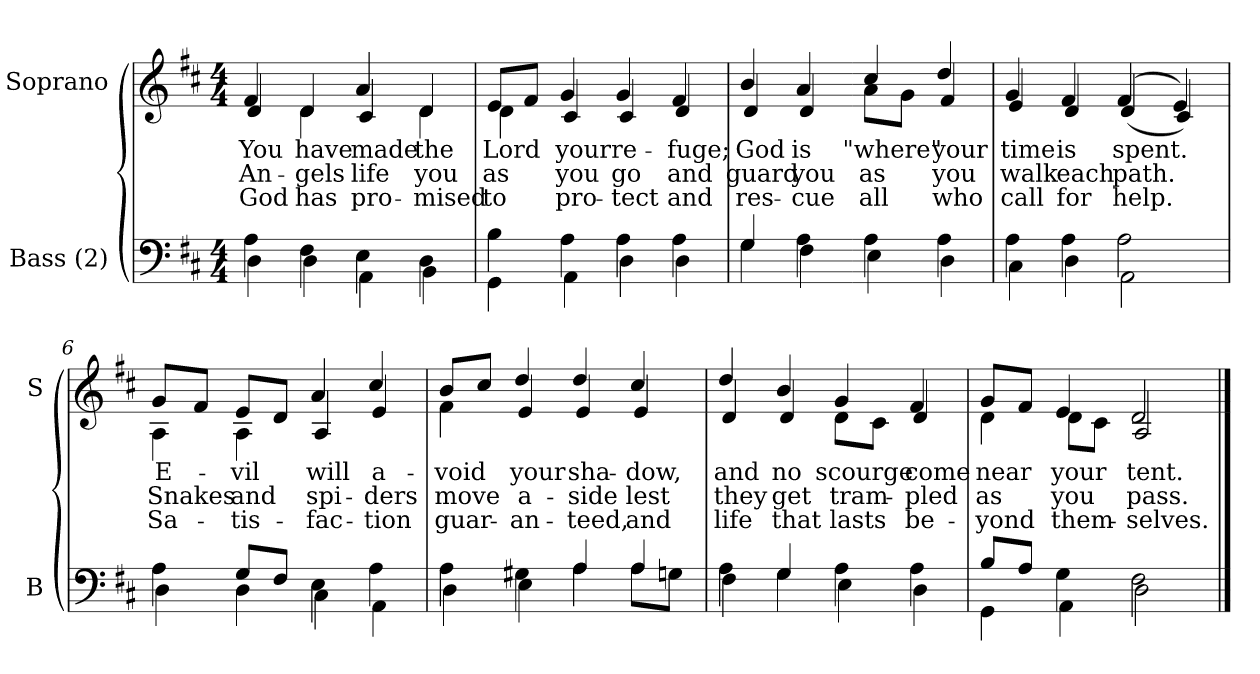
**kern	**kern	**text	**text	**text
*part2	*part1	*part1	*part1	*part1
*staff2	*staff1	*staff1	*staff1	*staff1
*I"Bass (2)	*I"Soprano	*	*	*
*I'B	*I'S	*	*	*
*clefF4	*clefG2	*	*	*
*k[f#c#]	*k[f#c#]	*	*	*
*M4/4	*M4/4	*	*	*
=1	=1	=1	=1	=1
*^	*	*	*	*
!	!	!LO:TX:b:i:t=Verse	!	!	!
!	!	!	!LO:LY:b	!LO:LY:b	!LO:LY:b
*	*	*^	*	*	*
4A\	4D\	4f#/	4d/	You	An-	God
!	!	!	!	!LO:LY:b	!LO:LY:b	!LO:LY:b
4F#\	4D\	4d/	4d\	have	-gels	has
!	!	!	!	!LO:LY:b	!LO:LY:b	!LO:LY:b
4E\	4AA\	4a/	4c#/	made	life	pro-
!	!	!	!	!LO:LY:b	!LO:LY:b	!LO:LY:b
4D\	4BB\	4d/	4d\	the	you	-mised
=2	=2	=2	=2	=2	=2	=2
!	!	!	!	!LO:LY:b	!LO:LY:b	!LO:LY:b
4B\	4GG\	8e/L	4d\	Lord	as	to
.	.	8f#/J	.	.	.	.
!	!	!	!	!LO:LY:b	!LO:LY:b	!LO:LY:b
4A\	4AA\	4g/	4c#/	your	you	pro-
!	!	!	!	!LO:LY:b	!LO:LY:b	!LO:LY:b
4A\	4D\	4g/	4c#/	re-	go	-tect
!	!	!	!	!LO:LY:b	!LO:LY:b	!LO:LY:b
4A\	4D\	4f#/	4d/	-fuge;	and	and
=3	=3	=3	=3	=3	=3	=3
!	!	!	!	!LO:LY:b	!LO:LY:b	!LO:LY:b
4G/	4G\	4b/	4d/	God	guard	res-
!	!	!	!	!LO:LY:b	!LO:LY:b	!LO:LY:b
4A\	4F#\	4a/	4d/	is	you	-cue
!!LO:LB:g=z	!!
=4-	=4-	=4-	=4-	=4-	=4-	=4-
!	!	!	!	!LO:LY:b	!LO:LY:b	!LO:LY:b
4A\	4E\	4cc#/	8a\L	"where"	as	all
.	.	.	8g\J	.	.	.
!	!	!	!	!LO:LY:b	!LO:LY:b	!LO:LY:b
4A\	4D\	4dd/	4f#/	your	you	who
=5	=5	=5	=5	=5	=5	=5
!	!	!	!	!LO:LY:b	!LO:LY:b	!LO:LY:b
4A\	4C#\	4g/	4e/	time	walk	call
!	!	!	!	!LO:LY:b	!LO:LY:b	!LO:LY:b
4A\	4D\	4f#/	4d/	is	each	for
!	!	!	!	!LO:LY:b	!LO:LY:b	!LO:LY:b
2A\	2AA\	(>4f#/	(>4d/	spent.	path.	help.
.	.	4e/)	4c#/)	.	.	.
=6	=6	=6	=6	=6	=6	=6
!	!	!	!	!LO:LY:b	!LO:LY:b	!LO:LY:b
4A\	4D\	8g/L	4A\	E-	Snakes	Sa-
.	.	8f#/J	.	.	.	.
!	!	!	!	!LO:LY:b	!LO:LY:b	!LO:LY:b
8G/L	4D\	8e/L	4A\	-vil	and	-tis-
8F#/J	.	8d/J	.	.	.	.
!	!	!	!	!LO:LY:b	!LO:LY:b	!LO:LY:b
4E\	4C#\	4a/	4A/	will	spi-	-fac-
!	!	!	!	!LO:LY:b	!LO:LY:b	!LO:LY:b
4A\	4AA\	4cc#/	4e/	a-	-ders	-tion
!!LO:LB:g=z	!!
=7	=7	=7	=7	=7	=7	=7
!	!	!	!	!LO:LY:b	!LO:LY:b	!LO:LY:b
4A\	4D\	8b/L	4f#\	-void	move	guar-
.	.	8cc#/J	.	.	.	.
!	!	!	!	!LO:LY:b	!LO:LY:b	!LO:LY:b
4G#X\	4E\	4dd/	4e/	your	a-	-an-
!	!	!	!	!LO:LY:b	!LO:LY:b	!LO:LY:b
4A/	4A\	4dd/	4e/	sha-	-side	-teed,
!	!	!	!	!LO:LY:b	!LO:LY:b	!LO:LY:b
4A/	8A\L	4cc#/	4e/	-dow,	lest	and
.	8Gn\J	.	.	.	.	.
=8	=8	=8	=8	=8	=8	=8
!	!	!	!	!LO:LY:b	!LO:LY:b	!LO:LY:b
4A\	4F#\	4dd/	4d/	and	they	life
!	!	!	!	!LO:LY:b	!LO:LY:b	!LO:LY:b
4G/	4G\	4b/	4d/	no	get	that
!	!	!	!	!LO:LY:b	!LO:LY:b	!LO:LY:b
4A\	4E\	4g/	8d\L	scourge	tram-	lasts
.	.	.	8c#\J	.	.	.
!	!	!	!	!LO:LY:b	!LO:LY:b	!LO:LY:b
4A\	4D\	4f#/	4d/	come	-pled	be-
=9	=9	=9	=9	=9	=9	=9
!	!	!	!	!LO:LY:b	!LO:LY:b	!LO:LY:b
8B/L	4GG\	8g/L	4d\	near	as	-yond
8A/J	.	8f#/J	.	.	.	.
!	!	!	!	!LO:LY:b	!LO:LY:b	!LO:LY:b
4G\	4AA\	4e/	8d\L	your	you	them-
.	.	.	8c#\J	.	.	.
!	!	!	!	!LO:LY:b	!LO:LY:b	!LO:LY:b
2F#\	2D\	2d/	2A/	tent.	pass.	-selves.
*v	*v	*	*	*	*	*
*	*v	*v	*	*	*
==	==	==	==	==
*-	*-	*-	*-	*-
